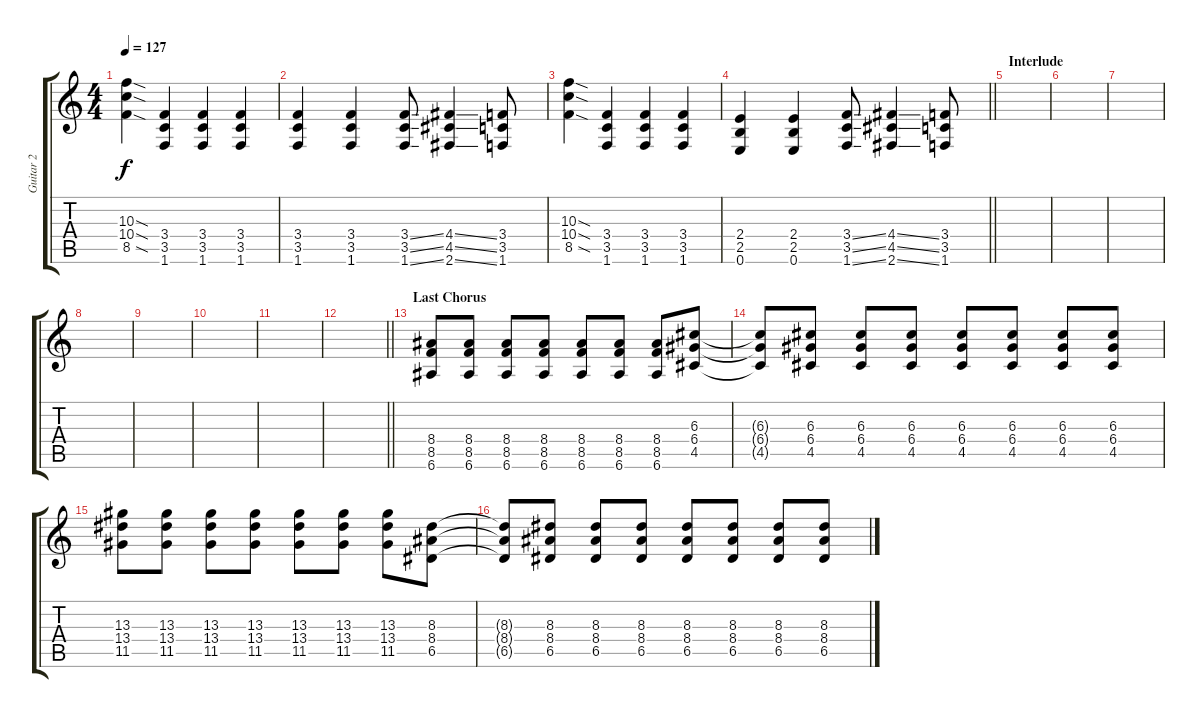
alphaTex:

\track ("Guitar 2" "Guitar 2") {instrument overdrivenguitar}
\staff {score tabs}
\tuning (E4 B3 G3 D3 A2 E2) {hide}
\ts (4 4)
\tempo 127
\clef g2
\ks c
(10.3{sod} 10.4{sod} 8.5{sod}).4{dy f} (3.4 3.5 1.6).4 (3.4 3.5 1.6).4 (3.4 3.5 1.6).4 |
(3.4 3.5 1.6).4 (3.4 3.5 1.6).4 (3.4{ss} 3.5{ss} 1.6{ss}).8 (4.4{ss} 4.5{ss} 2.6{ss}).4 (3.4 3.5 1.6).8 |
(10.3{sod} 10.4{sod} 8.5{sod}).4 (3.4 3.5 1.6).4 (3.4 3.5 1.6).4 (3.4 3.5 1.6).4 |
\barLineRight lightlight
(2.4 2.5 0.6).4 (2.4 2.5 0.6).4 (3.4{ss} 3.5{ss} 1.6{ss}).8 (4.4{ss} 4.5{ss} 2.6{ss}).4 (3.4 3.5 1.6).8 |
\section ("" "Interlude")
|
|
|
|
|
|
|
\barLineRight lightlight
|
\section ("" "Last Chorus")
(8.4 8.5 6.6).8 (8.4 8.5 6.6).8 (8.4 8.5 6.6).8 (8.4 8.5 6.6).8 (8.4 8.5 6.6).8 (8.4 8.5 6.6).8 (8.4 8.5 6.6).8 (6.3 6.4 4.5).8 |
(6.3{t} 6.4{t} 4.5{t}).8 (6.3 6.4 4.5).8 (6.3 6.4 4.5).8 (6.3 6.4 4.5).8 (6.3 6.4 4.5).8 (6.3 6.4 4.5).8 (6.3 6.4 4.5).8 (6.3 6.4 4.5).8 |
(13.3 13.4 11.5).8 (13.3 13.4 11.5).8 (13.3 13.4 11.5).8 (13.3 13.4 11.5).8 (13.3 13.4 11.5).8 (13.3 13.4 11.5).8 (13.3 13.4 11.5).8 (8.3 8.4 6.5).8 |
(8.3{t} 8.4{t} 6.5{t}).8 (8.3 8.4 6.5).8 (8.3 8.4 6.5).8 (8.3 8.4 6.5).8 (8.3 8.4 6.5).8 (8.3 8.4 6.5).8 (8.3 8.4 6.5).8 (8.3 8.4 6.5).8
